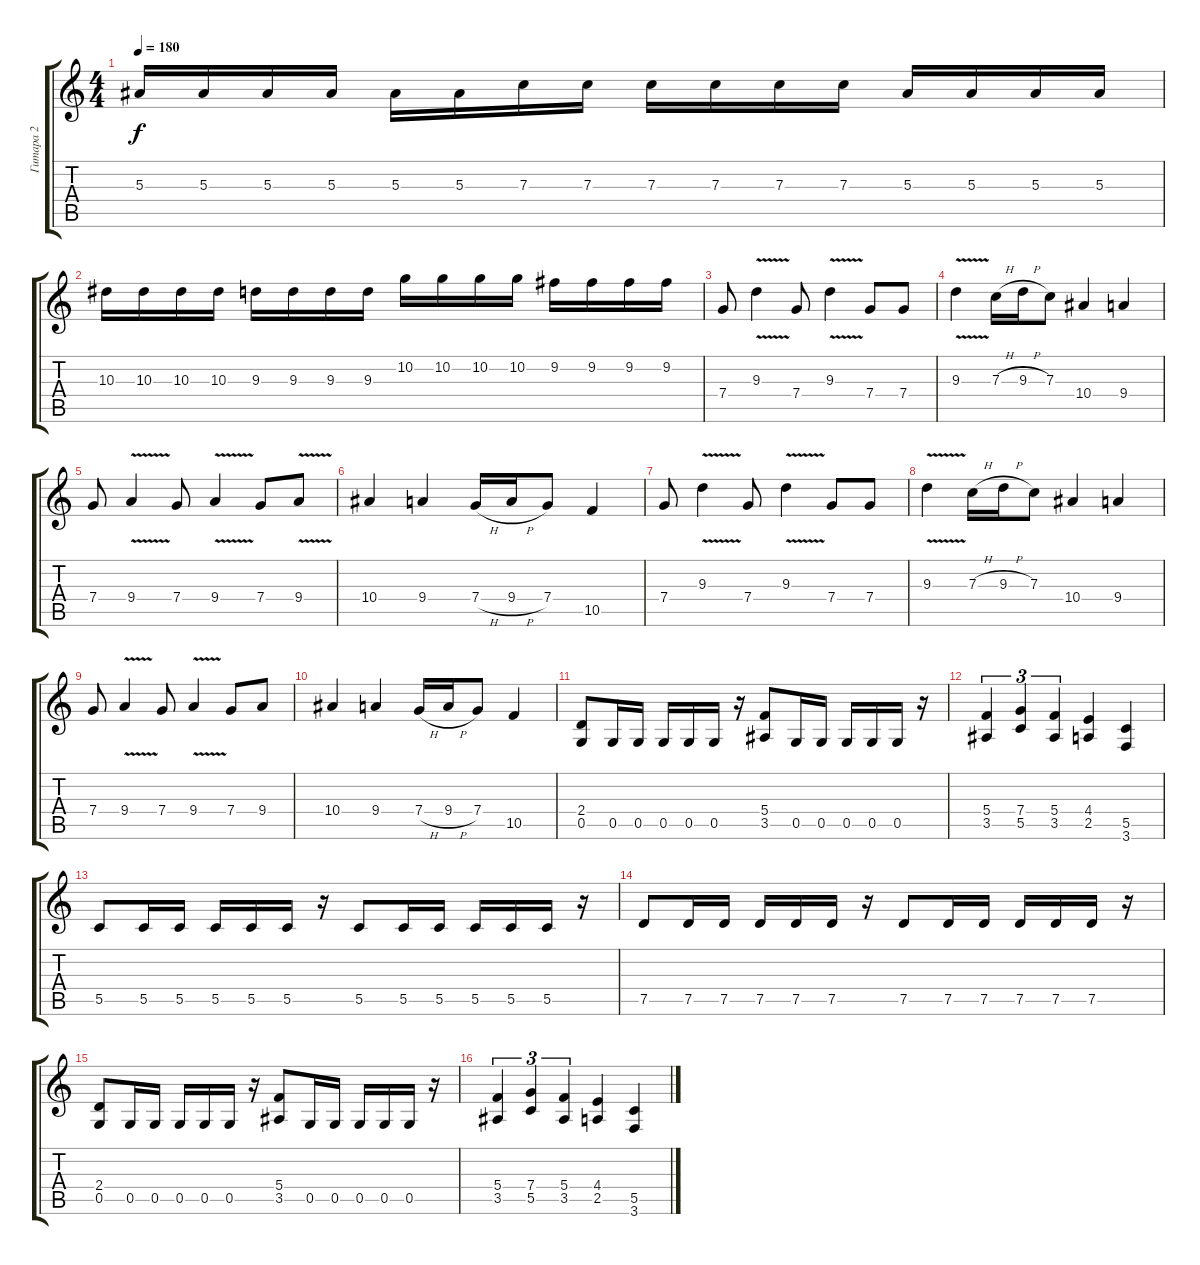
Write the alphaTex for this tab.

\track ("Гитара 2" "Гитара 2") {instrument distortionguitar}
\staff {score tabs}
\tuning (D4 A3 F3 C3 G2 D2) {hide}
\ts (4 4)
\tempo 180
\clef g2
\ks c
5.3.16{dy f} 5.3.16 5.3.16 5.3.16 5.3.16 5.3.16 7.3.16 7.3.16 7.3.16 7.3.16 7.3.16 7.3.16 5.3.16 5.3.16 5.3.16 5.3.16 |
10.3.16 10.3.16 10.3.16 10.3.16 9.3.16 9.3.16 9.3.16 9.3.16 10.2.16 10.2.16 10.2.16 10.2.16 9.2.16 9.2.16 9.2.16 9.2.16 |
7.4.8 9.3{v}.4 7.4.8 9.3{v}.4 7.4.8 7.4.8 |
9.3{v}.4 7.3{h}.16 9.3{h}.16 7.3.8 10.4.4 9.4.4 |
7.4.8 9.4{v}.4 7.4.8 9.4{v}.4 7.4.8 9.4{v}.8 |
10.4.4 9.4.4 7.4{h}.16 9.4{h}.16 7.4.8 10.5.4 |
7.4.8 9.3{v}.4 7.4.8 9.3{v}.4 7.4.8 7.4.8 |
9.3{v}.4 7.3{h}.16 9.3{h}.16 7.3.8 10.4.4 9.4.4 |
7.4.8 9.4{v}.4 7.4.8 9.4{v}.4 7.4.8 9.4.8 |
10.4.4 9.4.4 7.4{h}.16 9.4{h}.16 7.4.8 10.5.4 |
(2.4 0.5).8 0.5.16 0.5.16 0.5.16 0.5.16 0.5.16 r.16 (5.4 3.5).8 0.5.16 0.5.16 0.5.16 0.5.16 0.5.16 r.16 |
(5.4 3.5).4{tu (3 2)} (7.4 5.5).4{tu (3 2)} (5.4 3.5).4{tu (3 2)} (4.4 2.5).4 (5.5 3.6).4 |
5.5.8 5.5.16 5.5.16 5.5.16 5.5.16 5.5.16 r.16 5.5.8 5.5.16 5.5.16 5.5.16 5.5.16 5.5.16 r.16 |
7.5.8 7.5.16 7.5.16 7.5.16 7.5.16 7.5.16 r.16 7.5.8 7.5.16 7.5.16 7.5.16 7.5.16 7.5.16 r.16 |
(2.4 0.5).8 0.5.16 0.5.16 0.5.16 0.5.16 0.5.16 r.16 (5.4 3.5).8 0.5.16 0.5.16 0.5.16 0.5.16 0.5.16 r.16 |
(5.4 3.5).4{tu (3 2)} (7.4 5.5).4{tu (3 2)} (5.4 3.5).4{tu (3 2)} (4.4 2.5).4 (5.5 3.6).4
